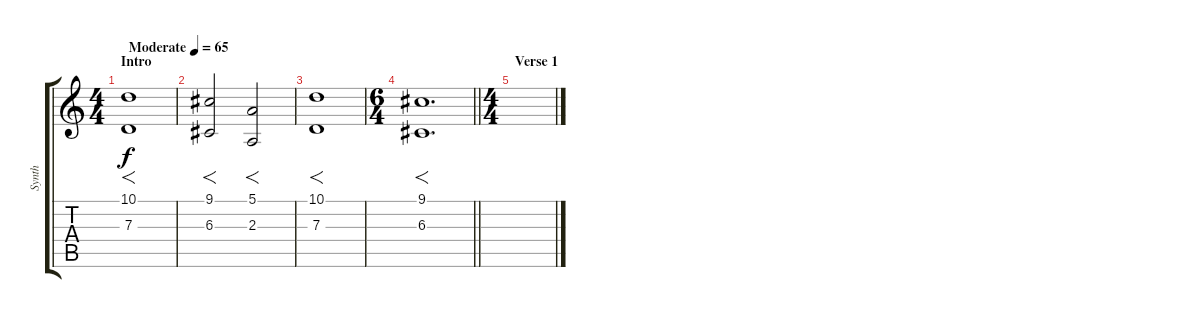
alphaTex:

\track ("Synth" "Synth") {instrument synthstrings1}
\staff {score tabs}
\tuning (E4 B3 G3 D3 A2 E2) {hide}
\ts (4 4)
\section ("" "Intro")
\tempo (65 "Moderate")
\clef g2
\ks c
(10.1 7.3).1{f dy f instrument synthstrings1} |
(9.1 6.3).2{f} (5.1 2.3).2{f} |
(10.1 7.3).1{f} |
\ts (6 4)
\barLineRight lightlight
(9.1 6.3).1{f d} |
\ts (4 4)
\section ("" "Verse 1")
